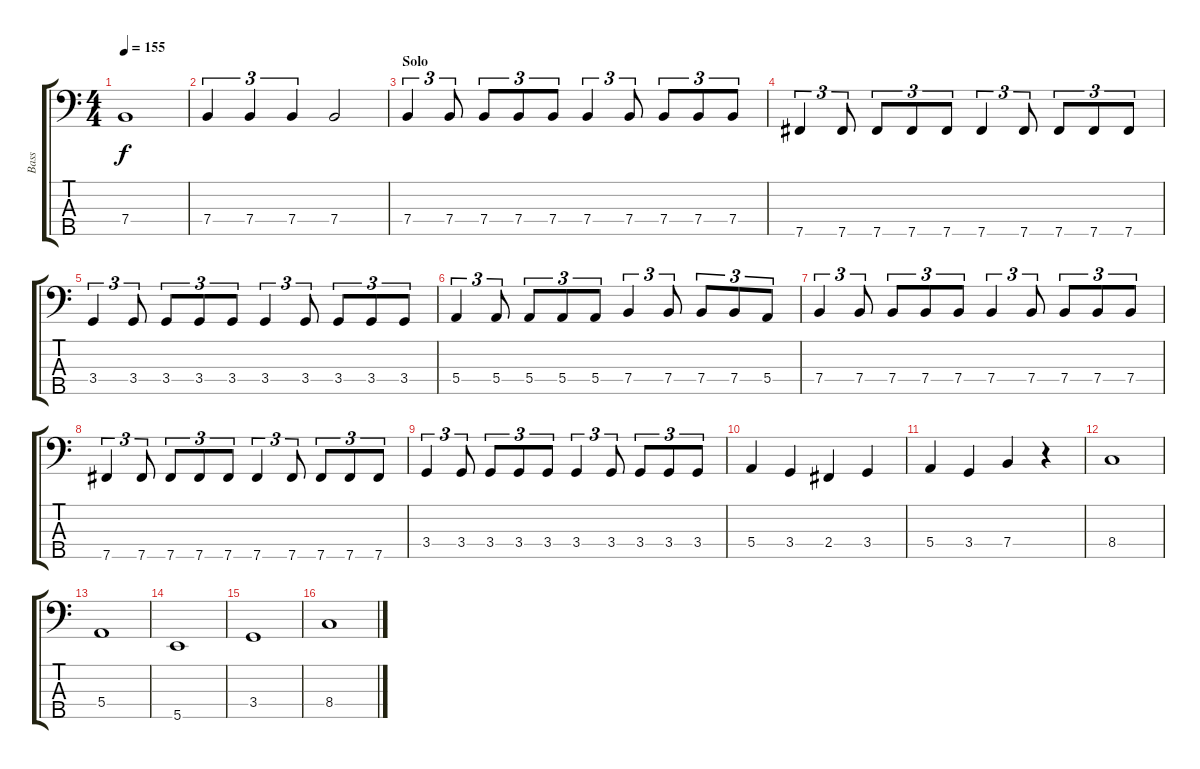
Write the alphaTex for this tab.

\track ("Bass" "Bass") {instrument electricbassfinger}
\staff {score tabs}
\tuning (G2 D2 A1 E1 B0) {hide}
\ts (4 4)
\tempo 155
\clef f4
\ks c
7.4.1{dy f} |
7.4.4{tu (3 2)} 7.4.4{tu (3 2)} 7.4.4{tu (3 2)} 7.4.2 |
\section ("" "Solo")
7.4.4{tu (3 2)} 7.4.8{tu (3 2)} 7.4.8{tu (3 2)} 7.4.8{tu (3 2)} 7.4.8{tu (3 2)} 7.4.4{tu (3 2)} 7.4.8{tu (3 2)} 7.4.8{tu (3 2)} 7.4.8{tu (3 2)} 7.4.8{tu (3 2)} |
7.5.4{tu (3 2)} 7.5.8{tu (3 2)} 7.5.8{tu (3 2)} 7.5.8{tu (3 2)} 7.5.8{tu (3 2)} 7.5.4{tu (3 2)} 7.5.8{tu (3 2)} 7.5.8{tu (3 2)} 7.5.8{tu (3 2)} 7.5.8{tu (3 2)} |
3.4.4{tu (3 2)} 3.4.8{tu (3 2)} 3.4.8{tu (3 2)} 3.4.8{tu (3 2)} 3.4.8{tu (3 2)} 3.4.4{tu (3 2)} 3.4.8{tu (3 2)} 3.4.8{tu (3 2)} 3.4.8{tu (3 2)} 3.4.8{tu (3 2)} |
5.4.4{tu (3 2)} 5.4.8{tu (3 2)} 5.4.8{tu (3 2)} 5.4.8{tu (3 2)} 5.4.8{tu (3 2)} 7.4.4{tu (3 2)} 7.4.8{tu (3 2)} 7.4.8{tu (3 2)} 7.4.8{tu (3 2)} 5.4.8{tu (3 2)} |
7.4.4{tu (3 2)} 7.4.8{tu (3 2)} 7.4.8{tu (3 2)} 7.4.8{tu (3 2)} 7.4.8{tu (3 2)} 7.4.4{tu (3 2)} 7.4.8{tu (3 2)} 7.4.8{tu (3 2)} 7.4.8{tu (3 2)} 7.4.8{tu (3 2)} |
7.5.4{tu (3 2)} 7.5.8{tu (3 2)} 7.5.8{tu (3 2)} 7.5.8{tu (3 2)} 7.5.8{tu (3 2)} 7.5.4{tu (3 2)} 7.5.8{tu (3 2)} 7.5.8{tu (3 2)} 7.5.8{tu (3 2)} 7.5.8{tu (3 2)} |
3.4.4{tu (3 2)} 3.4.8{tu (3 2)} 3.4.8{tu (3 2)} 3.4.8{tu (3 2)} 3.4.8{tu (3 2)} 3.4.4{tu (3 2)} 3.4.8{tu (3 2)} 3.4.8{tu (3 2)} 3.4.8{tu (3 2)} 3.4.8{tu (3 2)} |
5.4.4 3.4.4 2.4.4 3.4.4 |
5.4.4 3.4.4 7.4.4 r.4 |
8.4.1 |
5.4.1 |
5.5.1 |
3.4.1 |
8.4.1
